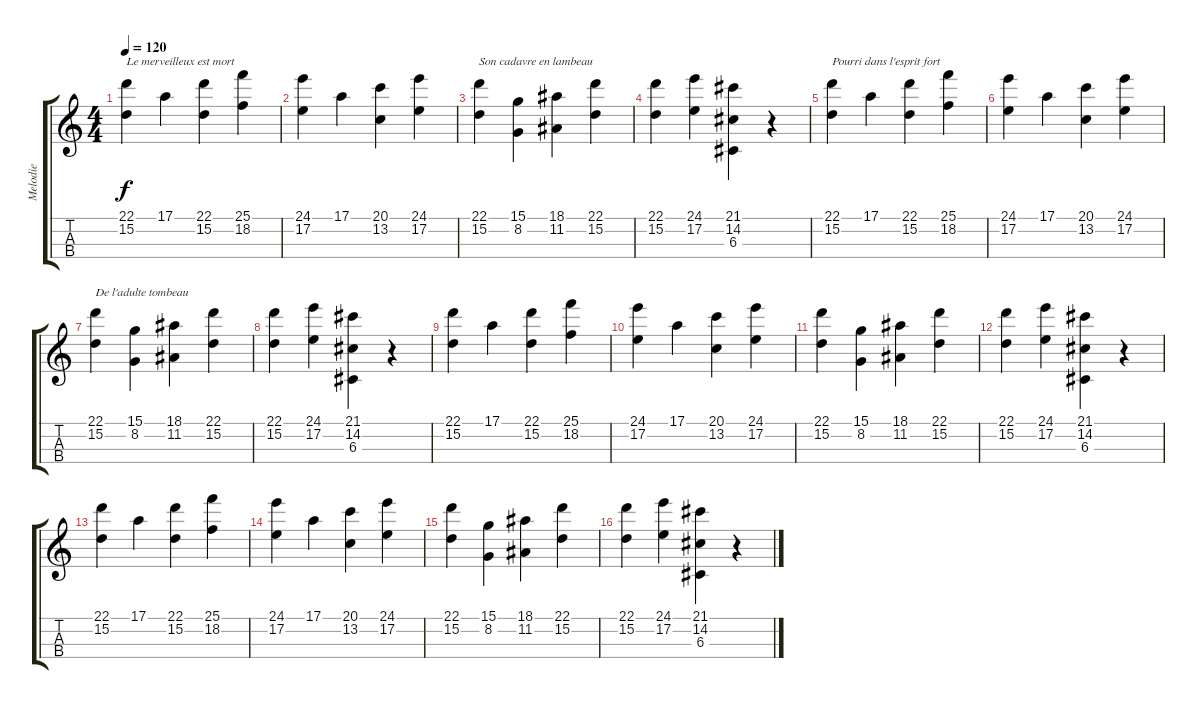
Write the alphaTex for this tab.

\track ("Melodie" "Melodie") {instrument vibraphone}
\staff {score tabs}
\tuning (E4 B3 G3 D3) {hide}
\ts (4 4)
\tempo 120
\clef g2
\ks c
(22.1 15.2).4{txt "Le merveilleux est mort" dy f} 17.1.4 (22.1 15.2).4 (25.1 18.2).4 |
(24.1 17.2).4 17.1.4 (20.1 13.2).4 (24.1 17.2).4 |
(22.1 15.2).4{txt "Son cadavre en lambeau"} (15.1 8.2).4 (18.1 11.2).4 (22.1 15.2).4 |
(22.1 15.2).4 (24.1 17.2).4 (21.1 14.2 6.3).4 r.4 |
(22.1 15.2).4{txt "Pourri dans l'esprit fort"} 17.1.4 (22.1 15.2).4 (25.1 18.2).4 |
(24.1 17.2).4 17.1.4 (20.1 13.2).4 (24.1 17.2).4 |
(22.1 15.2).4{txt "De l'adulte tombeau"} (15.1 8.2).4 (18.1 11.2).4 (22.1 15.2).4 |
(22.1 15.2).4 (24.1 17.2).4 (21.1 14.2 6.3).4 r.4 |
(22.1 15.2).4 17.1.4 (22.1 15.2).4 (25.1 18.2).4 |
(24.1 17.2).4 17.1.4 (20.1 13.2).4 (24.1 17.2).4 |
(22.1 15.2).4 (15.1 8.2).4 (18.1 11.2).4 (22.1 15.2).4 |
(22.1 15.2).4 (24.1 17.2).4 (21.1 14.2 6.3).4 r.4 |
(22.1 15.2).4 17.1.4 (22.1 15.2).4 (25.1 18.2).4 |
(24.1 17.2).4 17.1.4 (20.1 13.2).4 (24.1 17.2).4 |
(22.1 15.2).4 (15.1 8.2).4 (18.1 11.2).4 (22.1 15.2).4 |
(22.1 15.2).4 (24.1 17.2).4 (21.1 14.2 6.3).4 r.4
